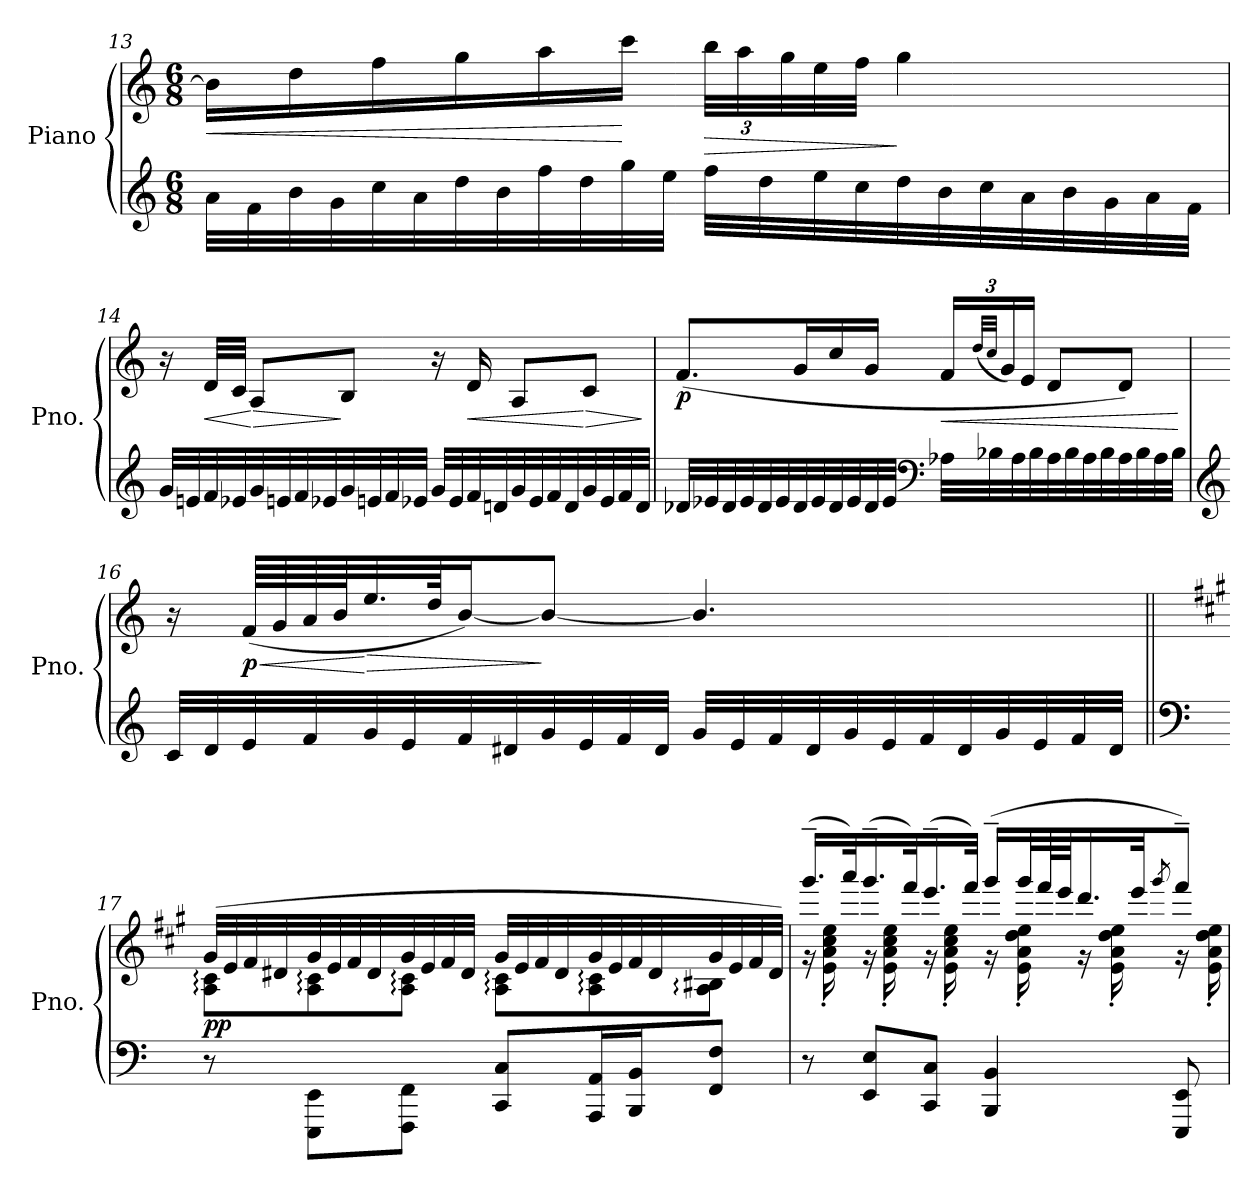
**kern	**kern	**dynam
*part1	*part1	*part1
*staff2	*staff1	*staff1/2
*I"Piano	*	*
*I'Pno.	*	*
!!LO:LB:g=z
*clefG2	*clefG2	*
*k[]	*k[]	*
*M6/8	*M6/8	*
=13	=13	=13
!	!	!LO:HP:b
32a\LLL	16b\LL]	<
32f\	.	.
32b\	16dd\	.
32g\	.	.
32cc\	16ff\	.
32a\	.	.
32dd\	16gg\	.
32b\	.	.
32ff\	16aa\	.
32dd\	.	.
32gg\	16ccc\JJ	[
32ee\JJJ	.	.
*	*Xbrackettup	*
!	!	!LO:HP:b
32ff\LLL	48bb\LLL	>
.	48aa\	.
32dd\	.	.
.	48gg\	.
32ee\	32ee\	.
32cc\	32ff\JJJ	.
32dd\	4gg\	]
32b\	.	.
32cc\	.	.
32a\	.	.
32b\	.	.
32g\	.	.
32a\	.	.
32f\JJJ	.	.
!!LO:PB:g=z
=14	=14	=14
32g/LLL	16r	.
32en/	.	.
!	!	!LO:HP:b
32f/	32d/LLL	<
32e-X/	32c/JJJ	.
!	!	!LO:HP:n=1:b
32g/	8A/L	[ >
32en/	.	.
32f/	.	.
32e-X/	.	.
32g/	8B/J	]
32en/	.	.
32f/	.	.
32e-X/JJJ	.	.
32g/LLL	16r	.
32e-/	.	.
!	!	!LO:HP:b
32f/	16d/	<
32dn/	.	.
32g/	8A/L	.
32e-/	.	.
32f/	.	.
32d/	.	.
!	!	!LO:HP:n=1:b
32g/	8c/J	[ >
32e-/	.	.
32f/	.	.
32d/JJJ	.	.
.	.	]
!!LO:LB:g=z
=15	=15	=15
!	!	!LO:DY:b
32d-X/LLL	(>8.f/L	p
32e-X/	.	.
32d-/	.	.
32e-/	.	.
32d-/	.	.
32e-/	.	.
32d-/	16g/L	.
32e-/	.	.
32d-/	16cc/	.
32e-/	.	.
32d-/	16g/JJ	.
32e-/JJJ	.	.
*clefF4	*	*
!	!	!LO:HP:b
32A-X\LLL	24f/LL	<
32B-X\	.	.
.	(<32qdd/LLL	.
.	32qcc/JJJ	.
.	24g/)	.
32A-\	.	.
.	24e/JJ	.
32B-\	.	.
32A-\	8d/L	.
32B-\	.	.
32A-\	.	.
32B-\	.	.
32A-\	8d/J)	.
32B-\	.	.
32A-\	.	.
32B-\JJJ	.	.
.	.	[
!!LO:LB:g=z
=16	=16	=16
*clefG2	*	*
32c/LLL	16r	.
32d/	.	.
!	!	!LO:HP:b
!	!	!LO:DY:n=1:b
32e/	(<64f/LLLL	< p
.	64g/	.
32f/	64a/	.
.	64b/J	.
!	!	!LO:HP:n=1:b
32g/	32.ee/	[ >
32e/	.	.
.	64dd/JK	.
32f/	[16b/J)	.
32d#X/	.	.
32g/	8b/J_	]
32e/	.	.
32f/	.	.
32d#/JJJ	.	.
32g/LLL	4.b/]	.
32e/	.	.
32f/	.	.
32d#/	.	.
32g/	.	.
32e/	.	.
32f/	.	.
32d#/	.	.
32g/	.	.
32e/	.	.
32f/	.	.
32d#/JJJ	.	.
!!LO:LB:g=z
=17||	=17||	=17||
*clefF4	*	*
*k[]	*k[f#c#g#]	*
*	*^	*
!	!	!	!LO:DY:b
8r	(>32g#/LLL	8A\: 8c#\:L	pp
.	32e/	.	.
.	32f#/	.	.
.	32d#X/	.	.
8EEE\ 8EE\L	32g#/	8A\: 8c#\:	.
.	32e/	.	.
.	32f#/	.	.
.	32d#/	.	.
8FFF\ 8FF\J	32g#/	8A\: 8c#\:J	.
.	32e/	.	.
.	32f#/	.	.
.	32d#/JJJ	.	.
8CC/ 8C/L	32g#/LLL	8A\: 8c#\:L	.
.	32e/	.	.
.	32f#/	.	.
.	32d#/	.	.
16AAA/ 16AA/L	32g#/	8A\: 8c#\:	.
.	32e/	.	.
16BBB/ 16BB/J	32f#/	.	.
.	32d#/	.	.
8FF/ 8F/J	32g#/	8A\: 8B#X\:J	.
.	32e/	.	.
.	32f#/	.	.
.	32d#/JJJ)	.	.
!!LO:LB:g=z	!!
=18	=18	=18	=18
8r	(>16.ggg#~/LL	16r	.
.	.	16e\' 16a\' 16cc#\' 16ee\'	.
.	32aaa/K)	.	.
8EE/ 8E/L	(>16.ggg#~/	16r	.
.	.	16e\' 16a\' 16cc#\' 16ee\'	.
.	32fff#/K)	.	.
8CC/ 8C/J	(>16.eee~/	16r	.
.	.	16e\' 16a\' 16cc#\' 16ee\'	.
.	32fff#/JJk)	.	.
4BBB/ 4BB/	(>16ggg#~/LL	16r	.
.	32ggg#/L	16e\' 16a\' 16dd\' 16ee\'	.
.	64fff#/L	.	.
.	64eee/JJ	.	.
.	16.ddd/	16r	.
.	.	16e\' 16a\' 16dd\' 16ee\'	.
.	32eee/JK	.	.
.	8qggg#/	.	.
8EEE/ 8EE/	8fff#~/J)	16r	.
.	.	16e\' 16a\' 16dd\' 16ee\'	.
*	*v	*v	*
=	=	=
*-	*-	*-
